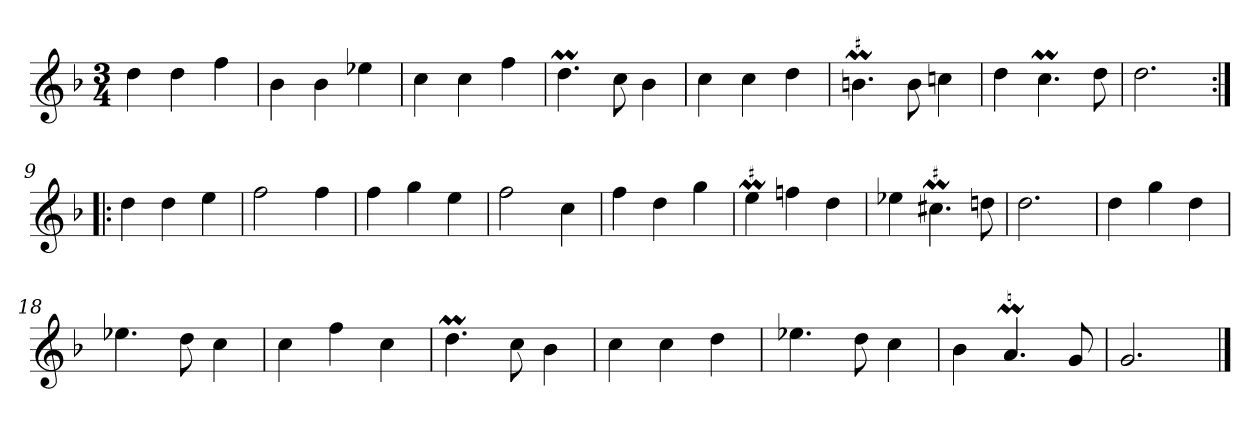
**kern
*part1
*staff1
*clefG2
*k[b-]
*G:dor
*M3/4
*MM120
=1
4dd
4dd
4ff
=2
4b-
4b-
4ee-X
=3
4cc
4cc
4ff
=4
4.ddM
8cc
4b-
=5
4cc
4cc
4dd
=6
!LO:MOR:acc=#
4.bnM
8b
4ccn
=7
4dd
4.ccM
8dd
=8
2.dd
=9:|!|:
4dd
4dd
4ee
=10
2ff
4ff
=11
4ff
4gg
4ee
=12
2ff
4cc
=13
4ff
4dd
4gg
=14
!LO:MOR:acc=#
4eeM
4ffn
4dd
=15
4ee-X
!LO:MOR:acc=#
4.cc#XM
8ddn
=16
2.dd
=17
4dd
4gg
4dd
=18
4.ee-X
8dd
4cc
=19
4cc
4ff
4cc
=20
4.ddM
8cc
4b-
=21
4cc
4cc
4dd
=22
4.ee-X
8dd
4cc
=23
4b-
4.aM
8g
=24
2.g
==
*-
